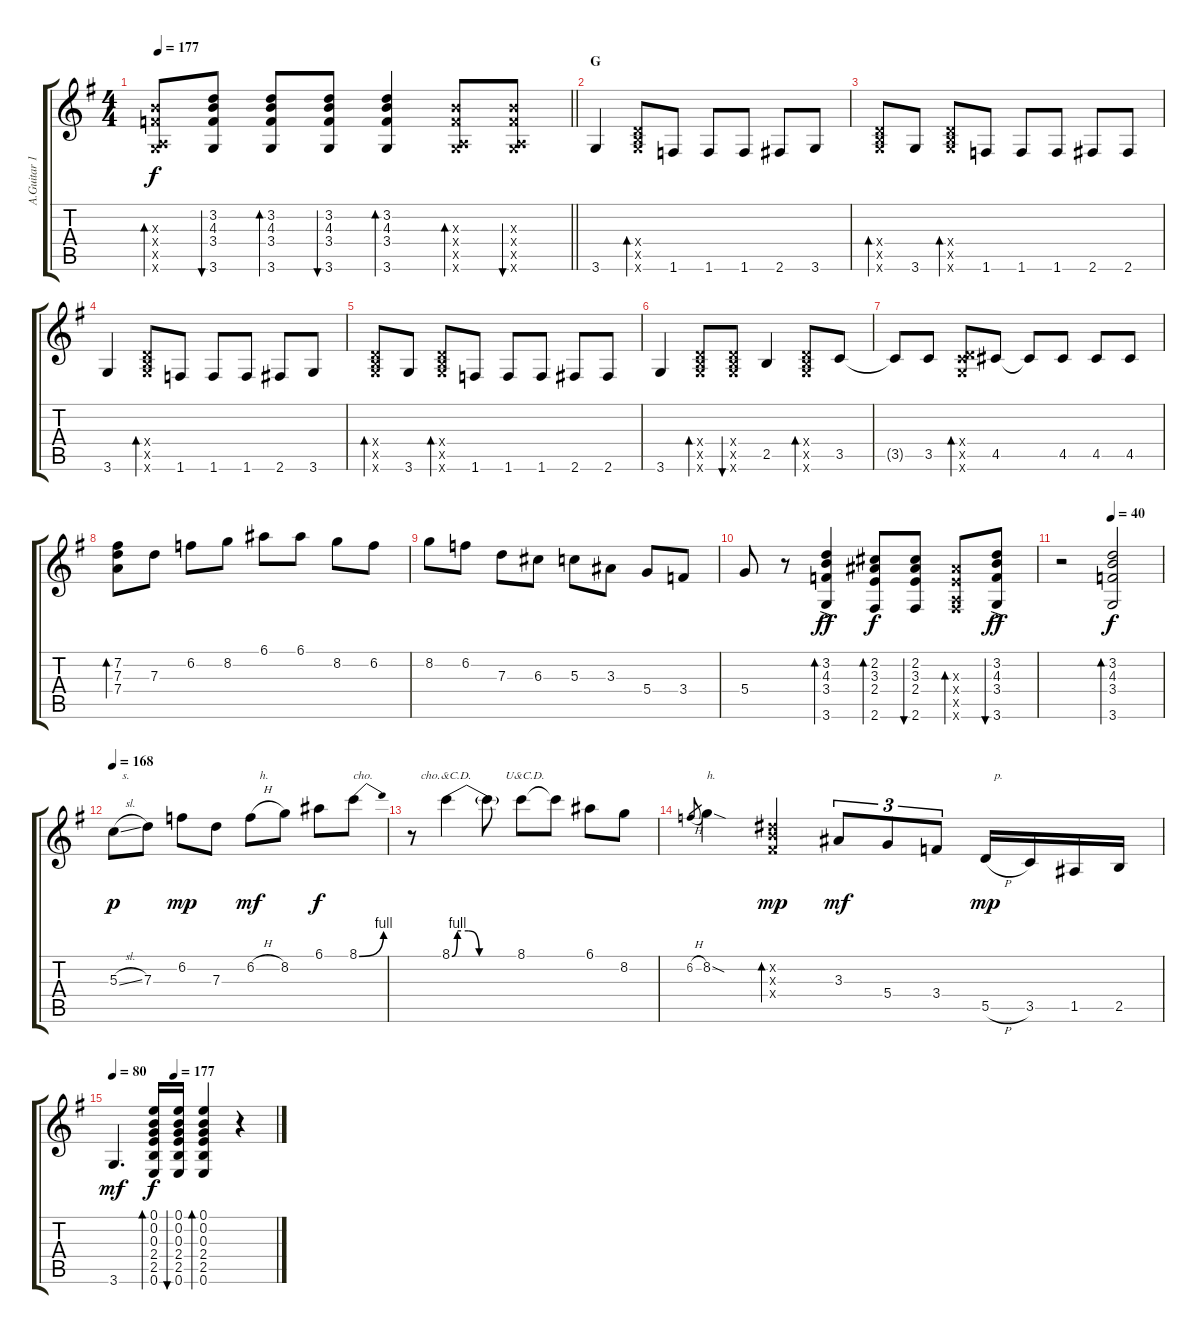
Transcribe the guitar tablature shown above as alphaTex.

\track ("A.Guitar 1" "A.Guitar 1") {instrument acousticguitarsteel}
\staff {score tabs}
\tuning (E4 B3 G3 D3 A2 E2) {hide}
\ts (4 4)
\tempo 177
\clef g2
\barLineRight lightlight
\ks g
(4.3{x} 3.4{x} 0.5{x} 3.6{x}).8{bd 30 dy f} (3.2 4.3 3.4 3.6).8{bu 30} (3.2 4.3 3.4 3.6).8{bd 30} (3.2 4.3 3.4 3.6).8{bu 30} (3.2 4.3 3.4 3.6).4{bd 30} (4.3{x} 3.4{x} 0.5{x} 3.6{x}).8{bd 30} (4.3{x} 3.4{x} 0.5{x} 3.6{x}).8{bu 30} |
\section ("" "G")
3.6.4 (0.4{x} 2.5{x} 3.6{x}).8{bd 30} 1.6.8 1.6.8 1.6.8 2.6.8 3.6.8 |
(0.4{x} 2.5{x} 3.6{x}).8{bd 30} 3.6.8 (0.4{x} 2.5{x} 3.6{x}).8{bd 30} 1.6.8 1.6.8 1.6.8 2.6.8 2.6.8 |
3.6.4 (0.4{x} 2.5{x} 3.6{x}).8{bd 30} 1.6.8 1.6.8 1.6.8 2.6.8 3.6.8 |
(0.4{x} 2.5{x} 3.6{x}).8{bd 30} 3.6.8 (0.4{x} 2.5{x} 3.6{x}).8{bd 30} 1.6.8 1.6.8 1.6.8 2.6.8 2.6.8 |
3.6.4 (0.4{x} 2.5{x} 3.6{x}).8{bd 30} (0.4{x} 2.5{x} 3.6{x}).8{bu 30} 2.5.4 (0.4{x} 2.5{x} 3.6{x}).8{bd 30} 3.5.8 |
3.5{t}.8 3.5.8 (0.4{x} 3.5{x} 3.6{x}).8{bd 30} 4.5.8 4.5{t}.8 4.5.8 4.5.8 4.5.8 |
(7.2 7.3 7.4).8{bd 30} 7.3.8 6.2.8 8.2.8 6.1.8 6.1.8 8.2.8 6.2.8 |
8.2.8 6.2.8 7.3.8 6.3.8 5.3.8 3.3.8 5.4.8 3.4.8 |
5.4.8 r.8 (3.2{ac} 4.3{ac} 3.4{ac} 3.6{ac}).4{bd 30 dy ff} (2.2 3.3 2.4 2.6).8{bd 30 dy f} (2.2 3.3 2.4 2.6).8{bu 30} (3.3{x} 2.4{x} 0.5{x} 2.6{x}).8{bd 30} (3.2{ac} 4.3{ac} 3.4{ac} 3.6{ac}).8{bu 30 dy ff} |
\tempo (40 0.5)
r.2 (3.2 4.3 3.4 3.6).2{bd 120 dy f} |
\tempo 168
5.3{sl}.8{txt "   s." dy p} 7.3.8 6.2.8{dy mp} 7.3.8 6.2{h}.8{txt "   h." dy mf} 8.2.8 6.1.8{dy f} 8.1{be (bend 0 0 60 4)}.8{txt "cho."} |
r.8{txt "   cho.&C.D."} 8.1{be (custom 0 0 5 4 15 4 25 0 60 0)}.4 8.1{t}.8{txt "      U&C.D."} 8.1.8 8.1{t}.8 6.1.8 8.2.8 |
6.2{h}.8{gr} 8.2{sod}.4{txt "h."} (4.2{x} 4.3{x} 4.4{x}).4{bd 30 dy mp} 3.3.8{tu (3 2) dy mf} 5.4.8{tu (3 2)} 3.4.8{tu (3 2)} 5.5{h}.16{txt "   p." dy mp} 3.5.16 1.5.16 2.5.16 |
\tempo 80
\tempo (177 0.375)
3.6.4{d dy mf} (0.1 0.2 0.3 2.4 2.5 0.6).16{bd 30 dy f} (0.1 0.2 0.3 2.4 2.5 0.6).16{bu 30} (0.1 0.2 0.3 2.4 2.5 0.6).4{bd 30} r.4
